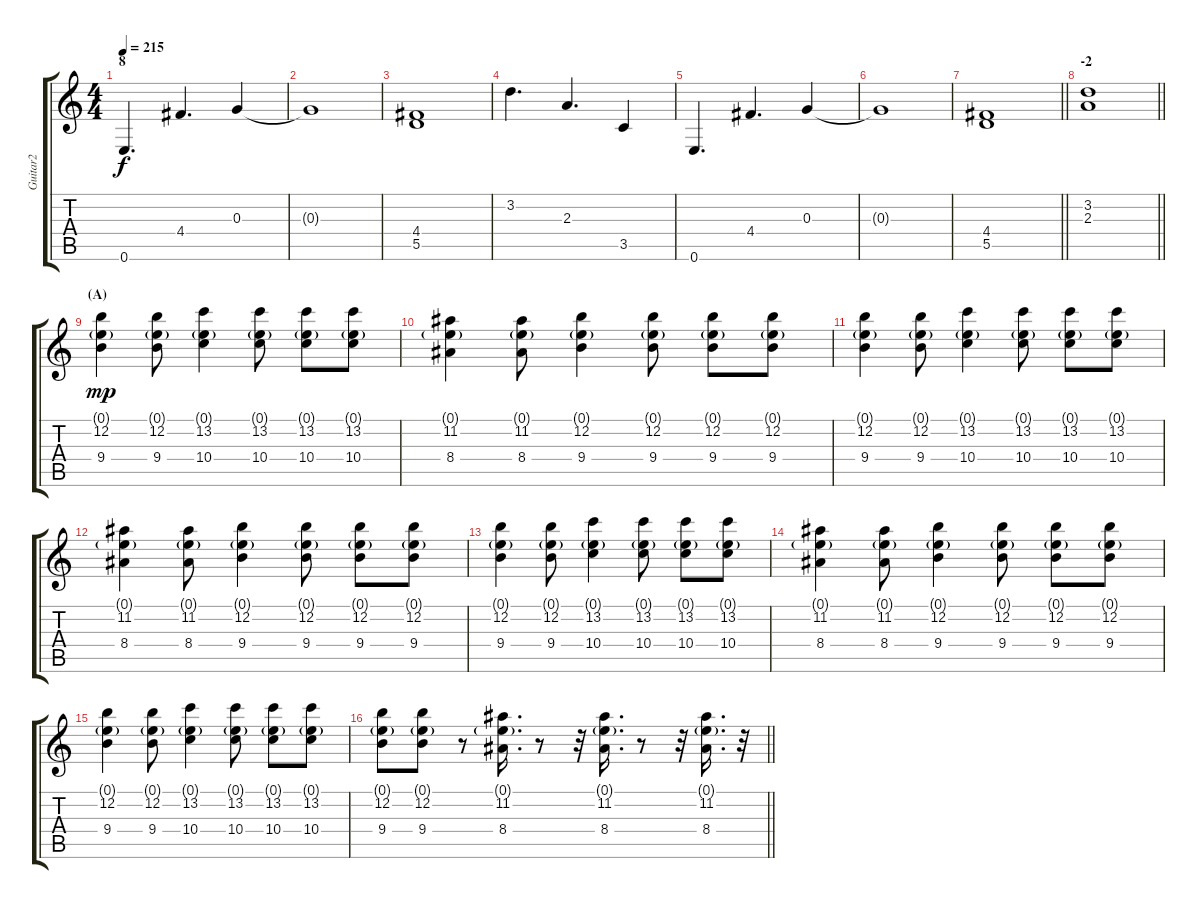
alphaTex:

\track ("Guitar2" "Guitar2") {instrument overdrivenguitar}
\staff {score tabs}
\tuning (E4 B3 G3 D3 A2 E2) {hide}
\ts (4 4)
\section ("" "8")
\tempo 215
\clef g2
\ks c
0.6.4{d dy f} 4.4.4{d} 0.3.4 |
0.3{t}.1 |
(4.4 5.5).1 |
3.2.4{d} 2.3.4{d} 3.5.4 |
0.6.4{d} 4.4.4{d} 0.3.4 |
0.3{t}.1 |
\barLineRight lightlight
(4.4 5.5).1 |
\section ("" "-2")
\barLineRight lightlight
(3.2 2.3).1 |
\section ("" "(A)")
(0.1{g} 12.2 9.4).4{dy mp} (0.1{g} 12.2 9.4).8 (0.1{g} 13.2 10.4).4 (0.1{g} 13.2 10.4).8 (0.1{g} 13.2 10.4).8 (0.1{g} 13.2 10.4).8 |
(0.1{g} 11.2 8.4).4 (0.1{g} 11.2 8.4).8 (0.1{g} 12.2 9.4).4 (0.1{g} 12.2 9.4).8 (0.1{g} 12.2 9.4).8 (0.1{g} 12.2 9.4).8 |
(0.1{g} 12.2 9.4).4 (0.1{g} 12.2 9.4).8 (0.1{g} 13.2 10.4).4 (0.1{g} 13.2 10.4).8 (0.1{g} 13.2 10.4).8 (0.1{g} 13.2 10.4).8 |
(0.1{g} 11.2 8.4).4 (0.1{g} 11.2 8.4).8 (0.1{g} 12.2 9.4).4 (0.1{g} 12.2 9.4).8 (0.1{g} 12.2 9.4).8 (0.1{g} 12.2 9.4).8 |
(0.1{g} 12.2 9.4).4 (0.1{g} 12.2 9.4).8 (0.1{g} 13.2 10.4).4 (0.1{g} 13.2 10.4).8 (0.1{g} 13.2 10.4).8 (0.1{g} 13.2 10.4).8 |
(0.1{g} 11.2 8.4).4 (0.1{g} 11.2 8.4).8 (0.1{g} 12.2 9.4).4 (0.1{g} 12.2 9.4).8 (0.1{g} 12.2 9.4).8 (0.1{g} 12.2 9.4).8 |
(0.1{g} 12.2 9.4).4 (0.1{g} 12.2 9.4).8 (0.1{g} 13.2 10.4).4 (0.1{g} 13.2 10.4).8 (0.1{g} 13.2 10.4).8 (0.1{g} 13.2 10.4).8 |
\barLineRight lightlight
(0.1{g} 12.2 9.4).8 (0.1{g} 12.2 9.4).8 r.8 (0.1{g} 11.2 8.4).16{d} r.8 r.32 (0.1{g} 11.2 8.4).16{d} r.8 r.32 (0.1{g} 11.2 8.4).16{d} r.32
